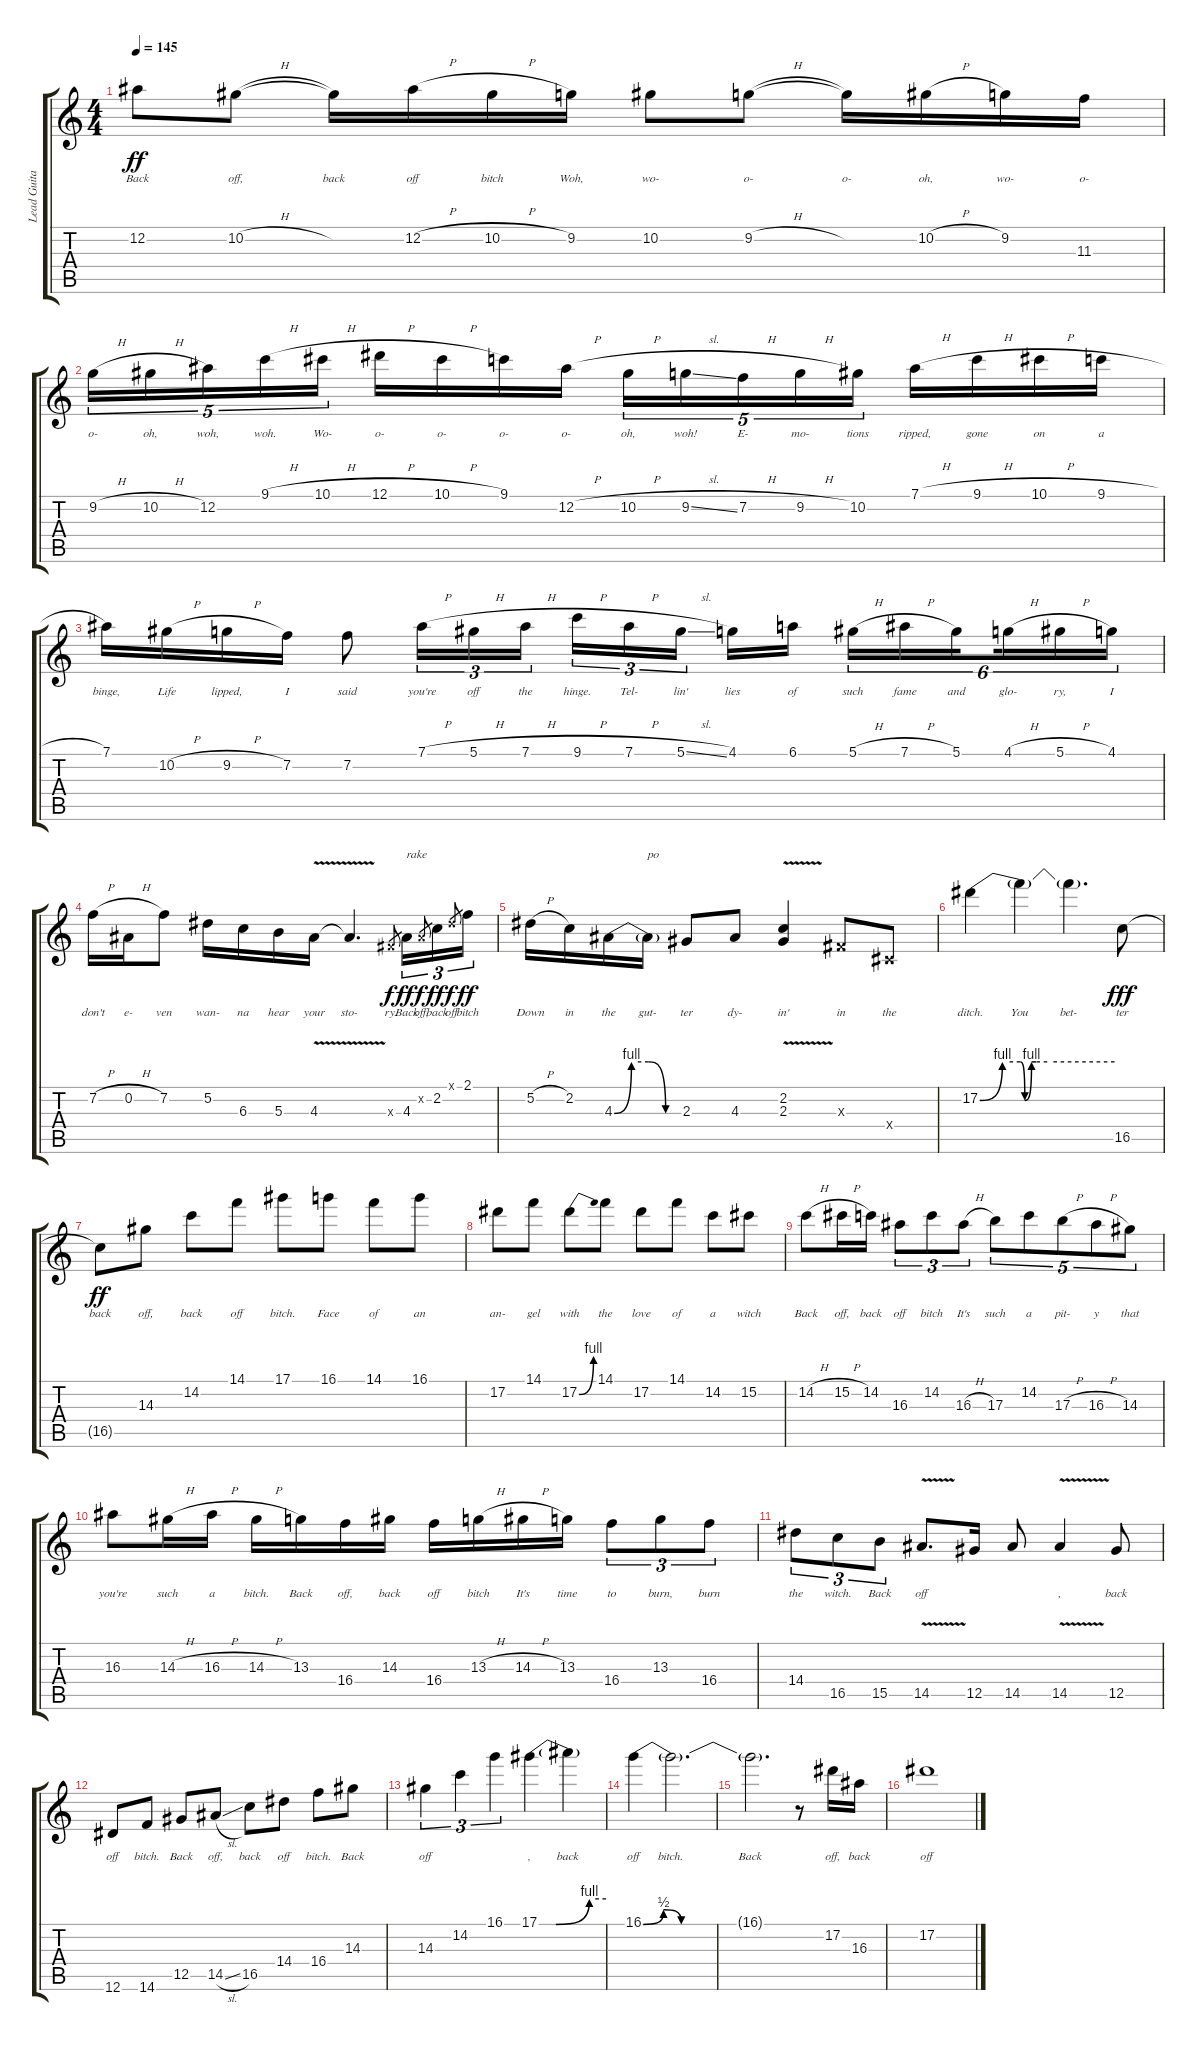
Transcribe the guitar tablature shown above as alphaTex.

\track ("Lead Guitar (Slash)" "Lead Guita") {instrument overdrivenguitar}
\staff {score tabs}
\tuning (Eb4 Bb3 Gb3 Db3 Ab2 Eb2) {hide}
\ts (4 4)
\tempo 145
\clef g2
\ks c
12.2.8{lyrics (0 "Back") lyrics (1 "") lyrics (2 "") lyrics (3 "") lyrics (4 "") dy ff} 10.2{h}.8{lyrics (0 "off,") lyrics (1 "") lyrics (2 "") lyrics (3 "") lyrics (4 "")} 10.2{t}.16{lyrics (0 "back") lyrics (1 "") lyrics (2 "") lyrics (3 "") lyrics (4 "")} 12.2{h}.16{lyrics (0 "off") lyrics (1 "") lyrics (2 "") lyrics (3 "") lyrics (4 "")} 10.2{h}.16{lyrics (0 "bitch") lyrics (1 "") lyrics (2 "") lyrics (3 "") lyrics (4 "")} 9.2.16{lyrics (0 "Woh,") lyrics (1 "") lyrics (2 "") lyrics (3 "") lyrics (4 "")} 10.2.8{lyrics (0 "wo-") lyrics (1 "") lyrics (2 "") lyrics (3 "") lyrics (4 "")} 9.2{h}.8{lyrics (0 "o-") lyrics (1 "") lyrics (2 "") lyrics (3 "") lyrics (4 "")} 9.2{t}.16{lyrics (0 "o-") lyrics (1 "") lyrics (2 "") lyrics (3 "") lyrics (4 "")} 10.2{h}.16{lyrics (0 "oh,") lyrics (1 "") lyrics (2 "") lyrics (3 "") lyrics (4 "")} 9.2.16{lyrics (0 "wo-") lyrics (1 "") lyrics (2 "") lyrics (3 "") lyrics (4 "")} 11.3.16{lyrics (0 "o-") lyrics (1 "") lyrics (2 "") lyrics (3 "") lyrics (4 "")} |
9.2{h}.16{tu (5 4) lyrics (0 "o-") lyrics (1 "") lyrics (2 "") lyrics (3 "") lyrics (4 "")} 10.2{h}.16{tu (5 4) lyrics (0 "oh,") lyrics (1 "") lyrics (2 "") lyrics (3 "") lyrics (4 "")} 12.2.16{tu (5 4) lyrics (0 "woh,") lyrics (1 "") lyrics (2 "") lyrics (3 "") lyrics (4 "")} 9.1{h}.16{tu (5 4) lyrics (0 "woh.") lyrics (1 "") lyrics (2 "") lyrics (3 "") lyrics (4 "")} 10.1{h}.16{tu (5 4) lyrics (0 "Wo-") lyrics (1 "") lyrics (2 "") lyrics (3 "") lyrics (4 "")} 12.1{h}.16{lyrics (0 "o-") lyrics (1 "") lyrics (2 "") lyrics (3 "") lyrics (4 "")} 10.1{h}.16{lyrics (0 "o-") lyrics (1 "") lyrics (2 "") lyrics (3 "") lyrics (4 "")} 9.1.16{lyrics (0 "o-") lyrics (1 "") lyrics (2 "") lyrics (3 "") lyrics (4 "")} 12.2{h}.16{lyrics (0 "o-") lyrics (1 "") lyrics (2 "") lyrics (3 "") lyrics (4 "")} 10.2{h}.16{tu (5 4) lyrics (0 "oh,") lyrics (1 "") lyrics (2 "") lyrics (3 "") lyrics (4 "")} 9.2{sl}.16{tu (5 4) lyrics (0 "woh!") lyrics (1 "") lyrics (2 "") lyrics (3 "") lyrics (4 "")} 7.2{h}.16{tu (5 4) lyrics (0 "E-") lyrics (1 "") lyrics (2 "") lyrics (3 "") lyrics (4 "")} 9.2{h}.16{tu (5 4) lyrics (0 "mo-") lyrics (1 "") lyrics (2 "") lyrics (3 "") lyrics (4 "")} 10.2.16{tu (5 4) lyrics (0 "tions") lyrics (1 "") lyrics (2 "") lyrics (3 "") lyrics (4 "")} 7.1{h}.16{lyrics (0 "ripped,") lyrics (1 "") lyrics (2 "") lyrics (3 "") lyrics (4 "")} 9.1{h}.16{lyrics (0 "gone") lyrics (1 "") lyrics (2 "") lyrics (3 "") lyrics (4 "")} 10.1{h}.16{lyrics (0 "on") lyrics (1 "") lyrics (2 "") lyrics (3 "") lyrics (4 "")} 9.1{h}.16{lyrics (0 "a") lyrics (1 "") lyrics (2 "") lyrics (3 "") lyrics (4 "")} |
7.1.16{lyrics (0 "binge,") lyrics (1 "") lyrics (2 "") lyrics (3 "") lyrics (4 "")} 10.2{h}.16{lyrics (0 "Life") lyrics (1 "") lyrics (2 "") lyrics (3 "") lyrics (4 "")} 9.2{h}.16{lyrics (0 "lipped,") lyrics (1 "") lyrics (2 "") lyrics (3 "") lyrics (4 "")} 7.2.16{lyrics (0 "I") lyrics (1 "") lyrics (2 "") lyrics (3 "") lyrics (4 "")} 7.2.8{lyrics (0 "said") lyrics (1 "") lyrics (2 "") lyrics (3 "") lyrics (4 "")} 7.1{h}.16{tu (3 2) lyrics (0 "you're") lyrics (1 "") lyrics (2 "") lyrics (3 "") lyrics (4 "")} 5.1{h}.16{tu (3 2) lyrics (0 "off") lyrics (1 "") lyrics (2 "") lyrics (3 "") lyrics (4 "")} 7.1{h}.16{tu (3 2) lyrics (0 "the") lyrics (1 "") lyrics (2 "") lyrics (3 "") lyrics (4 "")} 9.1{h}.16{tu (3 2) lyrics (0 "hinge.") lyrics (1 "") lyrics (2 "") lyrics (3 "") lyrics (4 "")} 7.1{h}.16{tu (3 2) lyrics (0 "Tel-") lyrics (1 "") lyrics (2 "") lyrics (3 "") lyrics (4 "")} 5.1{sl}.16{tu (3 2) lyrics (0 "lin'") lyrics (1 "") lyrics (2 "") lyrics (3 "") lyrics (4 "") beam splitsecondary} 4.1.16{lyrics (0 "lies") lyrics (1 "") lyrics (2 "") lyrics (3 "") lyrics (4 "")} 6.1.16{lyrics (0 "of") lyrics (1 "") lyrics (2 "") lyrics (3 "") lyrics (4 "")} 5.1{h}.16{tu (6 4) lyrics (0 "such") lyrics (1 "") lyrics (2 "") lyrics (3 "") lyrics (4 "")} 7.1{h}.16{tu (6 4) lyrics (0 "fame") lyrics (1 "") lyrics (2 "") lyrics (3 "") lyrics (4 "")} 5.1.16{tu (6 4) lyrics (0 "and") lyrics (1 "") lyrics (2 "") lyrics (3 "") lyrics (4 "") beam splitsecondary} 4.1{h}.16{tu (6 4) lyrics (0 "glo-") lyrics (1 "") lyrics (2 "") lyrics (3 "") lyrics (4 "")} 5.1{h}.16{tu (6 4) lyrics (0 "ry,") lyrics (1 "") lyrics (2 "") lyrics (3 "") lyrics (4 "")} 4.1.16{tu (6 4) lyrics (0 "I") lyrics (1 "") lyrics (2 "") lyrics (3 "") lyrics (4 "")} |
7.2{h}.16{lyrics (0 "don't") lyrics (1 "") lyrics (2 "") lyrics (3 "") lyrics (4 "")} 0.2{h}.16{lyrics (0 "e-") lyrics (1 "") lyrics (2 "") lyrics (3 "") lyrics (4 "")} 7.2.8{lyrics (0 "ven") lyrics (1 "") lyrics (2 "") lyrics (3 "") lyrics (4 "")} 5.2.16{lyrics (0 "wan-") lyrics (1 "") lyrics (2 "") lyrics (3 "") lyrics (4 "")} 6.3.16{lyrics (0 "na") lyrics (1 "") lyrics (2 "") lyrics (3 "") lyrics (4 "")} 5.3.16{lyrics (0 "hear") lyrics (1 "") lyrics (2 "") lyrics (3 "") lyrics (4 "")} 4.3{v}.16{lyrics (0 "your") lyrics (1 "") lyrics (2 "") lyrics (3 "") lyrics (4 "")} 4.3{t}.4{d lyrics (0 "sto-") lyrics (1 "") lyrics (2 "") lyrics (3 "") lyrics (4 "")} 0.3{x}.8{lyrics (0 "ry.") lyrics (1 "") lyrics (2 "") lyrics (3 "") lyrics (4 "") gr dy f} 4.3.16{tu (3 2) txt "rake" lyrics (0 "Back") lyrics (1 "") lyrics (2 "") lyrics (3 "") lyrics (4 "") dy ff} 0.2{x}.8{lyrics (0 "off,") lyrics (1 "") lyrics (2 "") lyrics (3 "") lyrics (4 "") gr dy f} 2.2.16{tu (3 2) lyrics (0 "back") lyrics (1 "") lyrics (2 "") lyrics (3 "") lyrics (4 "") dy ff} 0.1{x}.8{lyrics (0 "off") lyrics (1 "") lyrics (2 "") lyrics (3 "") lyrics (4 "") gr dy f} 2.1.16{tu (3 2) lyrics (0 "bitch") lyrics (1 "") lyrics (2 "") lyrics (3 "") lyrics (4 "") dy ff} |
5.2{h}.16{lyrics (0 "Down") lyrics (1 "") lyrics (2 "") lyrics (3 "") lyrics (4 "")} 2.2.16{lyrics (0 "in") lyrics (1 "") lyrics (2 "") lyrics (3 "") lyrics (4 "")} 4.3{be (custom 0 0 15 4 30 4 45 0 60 0)}.16{lyrics (0 "the") lyrics (1 "") lyrics (2 "") lyrics (3 "") lyrics (4 "")} 4.3{t}.16{txt "po" lyrics (0 "gut-") lyrics (1 "") lyrics (2 "") lyrics (3 "") lyrics (4 "")} 2.3.8{lyrics (0 "ter") lyrics (1 "") lyrics (2 "") lyrics (3 "") lyrics (4 "")} 4.3.8{lyrics (0 "dy-") lyrics (1 "") lyrics (2 "") lyrics (3 "") lyrics (4 "")} (2.2{v} 2.3{v}).4{lyrics (0 "in'") lyrics (1 "") lyrics (2 "") lyrics (3 "") lyrics (4 "")} 0.3{x}.8{lyrics (0 "in") lyrics (1 "") lyrics (2 "") lyrics (3 "") lyrics (4 "")} 0.4{x}.8{lyrics (0 "the") lyrics (1 "") lyrics (2 "") lyrics (3 "") lyrics (4 "")} |
17.2{be (custom 0 0 10 4 18 4 20 0 23 4 25 4 30 4 60 4)}.4{lyrics (0 "ditch.") lyrics (1 "") lyrics (2 "") lyrics (3 "") lyrics (4 "")} 17.2{t}.4{lyrics (0 "You") lyrics (1 "") lyrics (2 "") lyrics (3 "") lyrics (4 "")} 17.2{t}.4{d lyrics (0 "bet-") lyrics (1 "") lyrics (2 "") lyrics (3 "") lyrics (4 "")} 16.5.8{lyrics (0 "ter") lyrics (1 "") lyrics (2 "") lyrics (3 "") lyrics (4 "") dy fff} |
16.5{t}.8{lyrics (0 "back") lyrics (1 "") lyrics (2 "") lyrics (3 "") lyrics (4 "") dy ff} 14.3.8{lyrics (0 "off,") lyrics (1 "") lyrics (2 "") lyrics (3 "") lyrics (4 "")} 14.2.8{lyrics (0 "back") lyrics (1 "") lyrics (2 "") lyrics (3 "") lyrics (4 "")} 14.1.8{lyrics (0 "off") lyrics (1 "") lyrics (2 "") lyrics (3 "") lyrics (4 "")} 17.1.8{lyrics (0 "bitch.") lyrics (1 "") lyrics (2 "") lyrics (3 "") lyrics (4 "")} 16.1.8{lyrics (0 "Face") lyrics (1 "") lyrics (2 "") lyrics (3 "") lyrics (4 "")} 14.1.8{lyrics (0 "of") lyrics (1 "") lyrics (2 "") lyrics (3 "") lyrics (4 "")} 16.1.8{lyrics (0 "an") lyrics (1 "") lyrics (2 "") lyrics (3 "") lyrics (4 "")} |
17.2.8{lyrics (0 "an-") lyrics (1 "") lyrics (2 "") lyrics (3 "") lyrics (4 "")} 14.1.8{lyrics (0 "gel") lyrics (1 "") lyrics (2 "") lyrics (3 "") lyrics (4 "")} 17.2{be (bend 0 0 60 4)}.8{lyrics (0 "with") lyrics (1 "") lyrics (2 "") lyrics (3 "") lyrics (4 "")} 14.1.8{lyrics (0 "the") lyrics (1 "") lyrics (2 "") lyrics (3 "") lyrics (4 "")} 17.2.8{lyrics (0 "love") lyrics (1 "") lyrics (2 "") lyrics (3 "") lyrics (4 "")} 14.1.8{lyrics (0 "of") lyrics (1 "") lyrics (2 "") lyrics (3 "") lyrics (4 "")} 14.2.8{lyrics (0 "a") lyrics (1 "") lyrics (2 "") lyrics (3 "") lyrics (4 "")} 15.2.8{lyrics (0 "witch") lyrics (1 "") lyrics (2 "") lyrics (3 "") lyrics (4 "")} |
14.2{h}.8{lyrics (0 "Back") lyrics (1 "") lyrics (2 "") lyrics (3 "") lyrics (4 "")} 15.2{h}.16{lyrics (0 "off,") lyrics (1 "") lyrics (2 "") lyrics (3 "") lyrics (4 "")} 14.2.16{lyrics (0 "back") lyrics (1 "") lyrics (2 "") lyrics (3 "") lyrics (4 "")} 16.3.8{tu (3 2) lyrics (0 "off") lyrics (1 "") lyrics (2 "") lyrics (3 "") lyrics (4 "")} 14.2.8{tu (3 2) lyrics (0 "bitch") lyrics (1 "") lyrics (2 "") lyrics (3 "") lyrics (4 "")} 16.3{h}.8{tu (3 2) lyrics (0 "It's") lyrics (1 "") lyrics (2 "") lyrics (3 "") lyrics (4 "")} 17.3.8{tu (5 4) lyrics (0 "such") lyrics (1 "") lyrics (2 "") lyrics (3 "") lyrics (4 "")} 14.2.8{tu (5 4) lyrics (0 "a") lyrics (1 "") lyrics (2 "") lyrics (3 "") lyrics (4 "")} 17.3{h}.8{tu (5 4) lyrics (0 "pit-") lyrics (1 "") lyrics (2 "") lyrics (3 "") lyrics (4 "")} 16.3{h}.8{tu (5 4) lyrics (0 "y") lyrics (1 "") lyrics (2 "") lyrics (3 "") lyrics (4 "")} 14.3.8{tu (5 4) lyrics (0 "that") lyrics (1 "") lyrics (2 "") lyrics (3 "") lyrics (4 "")} |
16.3.8{lyrics (0 "you're") lyrics (1 "") lyrics (2 "") lyrics (3 "") lyrics (4 "")} 14.3{h}.16{lyrics (0 "such") lyrics (1 "") lyrics (2 "") lyrics (3 "") lyrics (4 "")} 16.3{h}.16{lyrics (0 "a") lyrics (1 "") lyrics (2 "") lyrics (3 "") lyrics (4 "")} 14.3{h}.16{lyrics (0 "bitch.") lyrics (1 "") lyrics (2 "") lyrics (3 "") lyrics (4 "")} 13.3.16{lyrics (0 "Back") lyrics (1 "") lyrics (2 "") lyrics (3 "") lyrics (4 "")} 16.4.16{lyrics (0 "off,") lyrics (1 "") lyrics (2 "") lyrics (3 "") lyrics (4 "")} 14.3.16{lyrics (0 "back") lyrics (1 "") lyrics (2 "") lyrics (3 "") lyrics (4 "")} 16.4.16{lyrics (0 "off") lyrics (1 "") lyrics (2 "") lyrics (3 "") lyrics (4 "")} 13.3{h}.16{lyrics (0 "bitch") lyrics (1 "") lyrics (2 "") lyrics (3 "") lyrics (4 "")} 14.3{h}.16{lyrics (0 "It's") lyrics (1 "") lyrics (2 "") lyrics (3 "") lyrics (4 "")} 13.3.16{lyrics (0 "time") lyrics (1 "") lyrics (2 "") lyrics (3 "") lyrics (4 "")} 16.4.8{tu (3 2) lyrics (0 "to") lyrics (1 "") lyrics (2 "") lyrics (3 "") lyrics (4 "")} 13.3.8{tu (3 2) lyrics (0 "burn,") lyrics (1 "") lyrics (2 "") lyrics (3 "") lyrics (4 "")} 16.4.8{tu (3 2) lyrics (0 "burn") lyrics (1 "") lyrics (2 "") lyrics (3 "") lyrics (4 "")} |
14.4.8{tu (3 2) lyrics (0 "the") lyrics (1 "") lyrics (2 "") lyrics (3 "") lyrics (4 "")} 16.5.8{tu (3 2) lyrics (0 "witch.") lyrics (1 "") lyrics (2 "") lyrics (3 "") lyrics (4 "")} 15.5.8{tu (3 2) lyrics (0 "Back") lyrics (1 "") lyrics (2 "") lyrics (3 "") lyrics (4 "")} 14.5{v}.8{d lyrics (0 "off") lyrics (1 "") lyrics (2 "") lyrics (3 "") lyrics (4 "")} 12.5.16{lyrics (0 "") lyrics (1 "") lyrics (2 "") lyrics (3 "") lyrics (4 "")} 14.5.8{lyrics (0 "") lyrics (1 "") lyrics (2 "") lyrics (3 "") lyrics (4 "")} 14.5{v}.4{lyrics (0 ",") lyrics (1 "") lyrics (2 "") lyrics (3 "") lyrics (4 "")} 12.5.8{lyrics (0 "back") lyrics (1 "") lyrics (2 "") lyrics (3 "") lyrics (4 "")} |
12.6.8{lyrics (0 "off") lyrics (1 "") lyrics (2 "") lyrics (3 "") lyrics (4 "")} 14.6.8{lyrics (0 "bitch.") lyrics (1 "") lyrics (2 "") lyrics (3 "") lyrics (4 "")} 12.5.8{lyrics (0 "Back") lyrics (1 "") lyrics (2 "") lyrics (3 "") lyrics (4 "")} 14.5{sl}.8{lyrics (0 "off,") lyrics (1 "") lyrics (2 "") lyrics (3 "") lyrics (4 "")} 16.5.8{lyrics (0 "back") lyrics (1 "") lyrics (2 "") lyrics (3 "") lyrics (4 "")} 14.4.8{lyrics (0 "off") lyrics (1 "") lyrics (2 "") lyrics (3 "") lyrics (4 "")} 16.4.8{lyrics (0 "bitch.") lyrics (1 "") lyrics (2 "") lyrics (3 "") lyrics (4 "")} 14.3.8{lyrics (0 "Back") lyrics (1 "") lyrics (2 "") lyrics (3 "") lyrics (4 "")} |
14.3.4{tu (3 2) lyrics (0 "off") lyrics (1 "") lyrics (2 "") lyrics (3 "") lyrics (4 "")} 14.2.4{tu (3 2) lyrics (0 "") lyrics (1 "") lyrics (2 "") lyrics (3 "") lyrics (4 "")} 16.1.4{tu (3 2) lyrics (0 "") lyrics (1 "") lyrics (2 "") lyrics (3 "") lyrics (4 "")} 17.1{be (custom 0 0 15 0 45 4 60 4)}.4{lyrics (0 ",") lyrics (1 "") lyrics (2 "") lyrics (3 "") lyrics (4 "")} 17.1{t}.4{lyrics (0 "back") lyrics (1 "") lyrics (2 "") lyrics (3 "") lyrics (4 "")} |
16.1{be (custom 0 0 8 2 15 0 30 0 45 0 60 0)}.4{lyrics (0 "off") lyrics (1 "") lyrics (2 "") lyrics (3 "") lyrics (4 "")} 16.1{t}.2{d lyrics (0 "bitch.") lyrics (1 "") lyrics (2 "") lyrics (3 "") lyrics (4 "")} |
16.1{t}.2{d lyrics (0 "Back") lyrics (1 "") lyrics (2 "") lyrics (3 "") lyrics (4 "")} r.8 17.2.16{lyrics (0 "off,") lyrics (1 "") lyrics (2 "") lyrics (3 "") lyrics (4 "")} 16.3.16{lyrics (0 "back") lyrics (1 "") lyrics (2 "") lyrics (3 "") lyrics (4 "")} |
17.2.1{lyrics (0 "off") lyrics (1 "") lyrics (2 "") lyrics (3 "") lyrics (4 "")}
